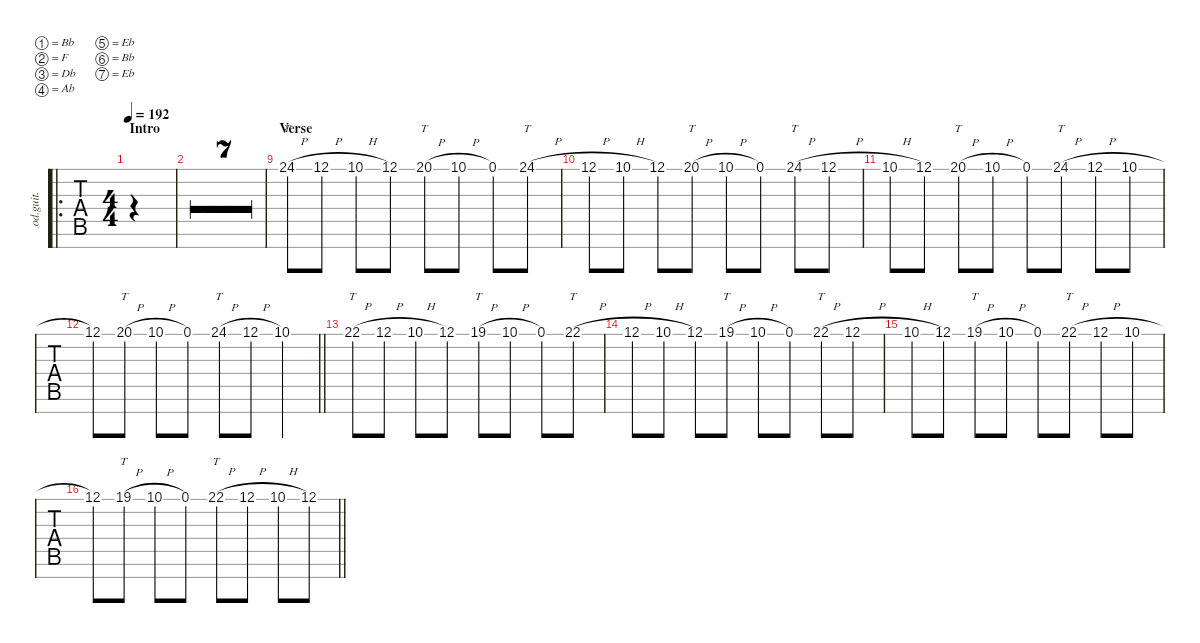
\defaultSystemsLayout 4
\hideDynamics
\bracketExtendMode nobrackets
\track ("Lead Guitar" "od.guit.") {multiBarRest instrument distortionguitar}
\staff {tabs}
\tuning (Bb3 F3 Db3 Ab2 Eb2 Bb1 Eb1)
\ro
\ts (4 4)
\section ("" "Intro")
\tempo 192
\clef g2
\ks c
|
|
|
|
|
|
|
\rc 2
\barLineRight lightlight
|
\section ("" "Verse")
24.1{h acc #}.8{tt beam Down} 12.1{h acc #}.8{beam Down} 10.1{h acc #}.8{beam Down} 12.1{acc #}.8{beam Down} 20.1{h acc #}.8{tt beam Down} 10.1{h acc #}.8{beam Down} 0.1{acc #}.8{beam Down} 24.1{h acc #}.8{tt beam Down} |
12.1{h acc #}.8{beam Down} 10.1{h acc #}.8{beam Down} 12.1{acc #}.8{beam Down} 20.1{h acc #}.8{tt beam Down} 10.1{h acc #}.8{beam Down} 0.1{acc #}.8{beam Down} 24.1{h acc #}.8{tt beam Down} 12.1{h acc #}.8{beam Down} |
10.1{h acc #}.8{beam Down} 12.1{acc #}.8{beam Down} 20.1{h acc #}.8{tt beam Down} 10.1{h acc #}.8{beam Down} 0.1{acc #}.8{beam Down} 24.1{h acc #}.8{tt beam Down} 12.1{h acc #}.8{beam Down} 10.1{h acc #}.8{beam Down} |
\barLineRight lightlight
12.1{acc #}.8{beam Down} 20.1{h acc #}.8{tt beam Down} 10.1{h acc #}.8{beam Down} 0.1{acc #}.8{beam Down} 24.1{h acc #}.8{tt beam Down} 12.1{h acc #}.8{beam Down} 10.1{acc #}.4{beam Down} |
22.1{h acc #}.8{tt beam Down} 12.1{h acc #}.8{beam Down} 10.1{h acc #}.8{beam Down} 12.1{acc #}.8{beam Down} 19.1{h}.8{tt beam Down} 10.1{h acc #}.8{beam Down} 0.1{acc #}.8{beam Down} 22.1{h acc #}.8{tt beam Down} |
12.1{h acc #}.8{beam Down} 10.1{h acc #}.8{beam Down} 12.1{acc #}.8{beam Down} 19.1{h}.8{tt beam Down} 10.1{h acc #}.8{beam Down} 0.1{acc #}.8{beam Down} 22.1{h acc #}.8{tt beam Down} 12.1{h acc #}.8{beam Down} |
10.1{h acc #}.8{beam Down} 12.1{acc #}.8{beam Down} 19.1{h}.8{tt beam Down} 10.1{h acc #}.8{beam Down} 0.1{acc #}.8{beam Down} 22.1{h acc #}.8{tt beam Down} 12.1{h acc #}.8{beam Down} 10.1{h acc #}.8{beam Down} |
\barLineRight lightlight
12.1{acc #}.8{beam Down} 19.1{h}.8{tt beam Down} 10.1{h acc #}.8{beam Down} 0.1{acc #}.8{beam Down} 22.1{h acc #}.8{tt beam Down} 12.1{h acc #}.8{beam Down} 10.1{h acc #}.8{beam Down} 12.1{acc #}.8{beam Down}
